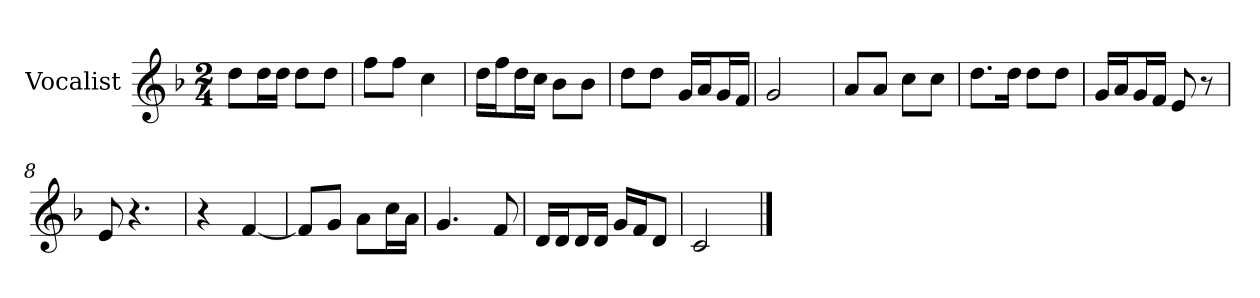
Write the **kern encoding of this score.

**kern
*part1
*staff1
*I"Vocalist
*k[b-]
*F:
*M2/4
=
8ddL
16ddL
16ddJJ
8ddL
8ddJ
=1
8ffL
8ffJ
4cc
=2
16ddLL
16ffJ
16ddL
16ccJJ
8b-L
8b-J
=3
8ddL
8ddJ
16gLL
16aJ
16gL
16fJJ
=4
2g
=5
8aL
8aJ
8ccL
8ccJ
=6
8.ddL
16ddJk
8ddL
8ddJ
=7
16gLL
16aJ
16gL
16fJJ
8e
8r
=8
8e
4.r
=9
4r
[4f
=10
8fL]
8gJ
8aL
16ccL
16aJJ
=11
4.g
8f
=12
16dLL
16dJ
16dL
16dJJ
16gLL
16fJ
8dJ
=13
2c
==
*-
